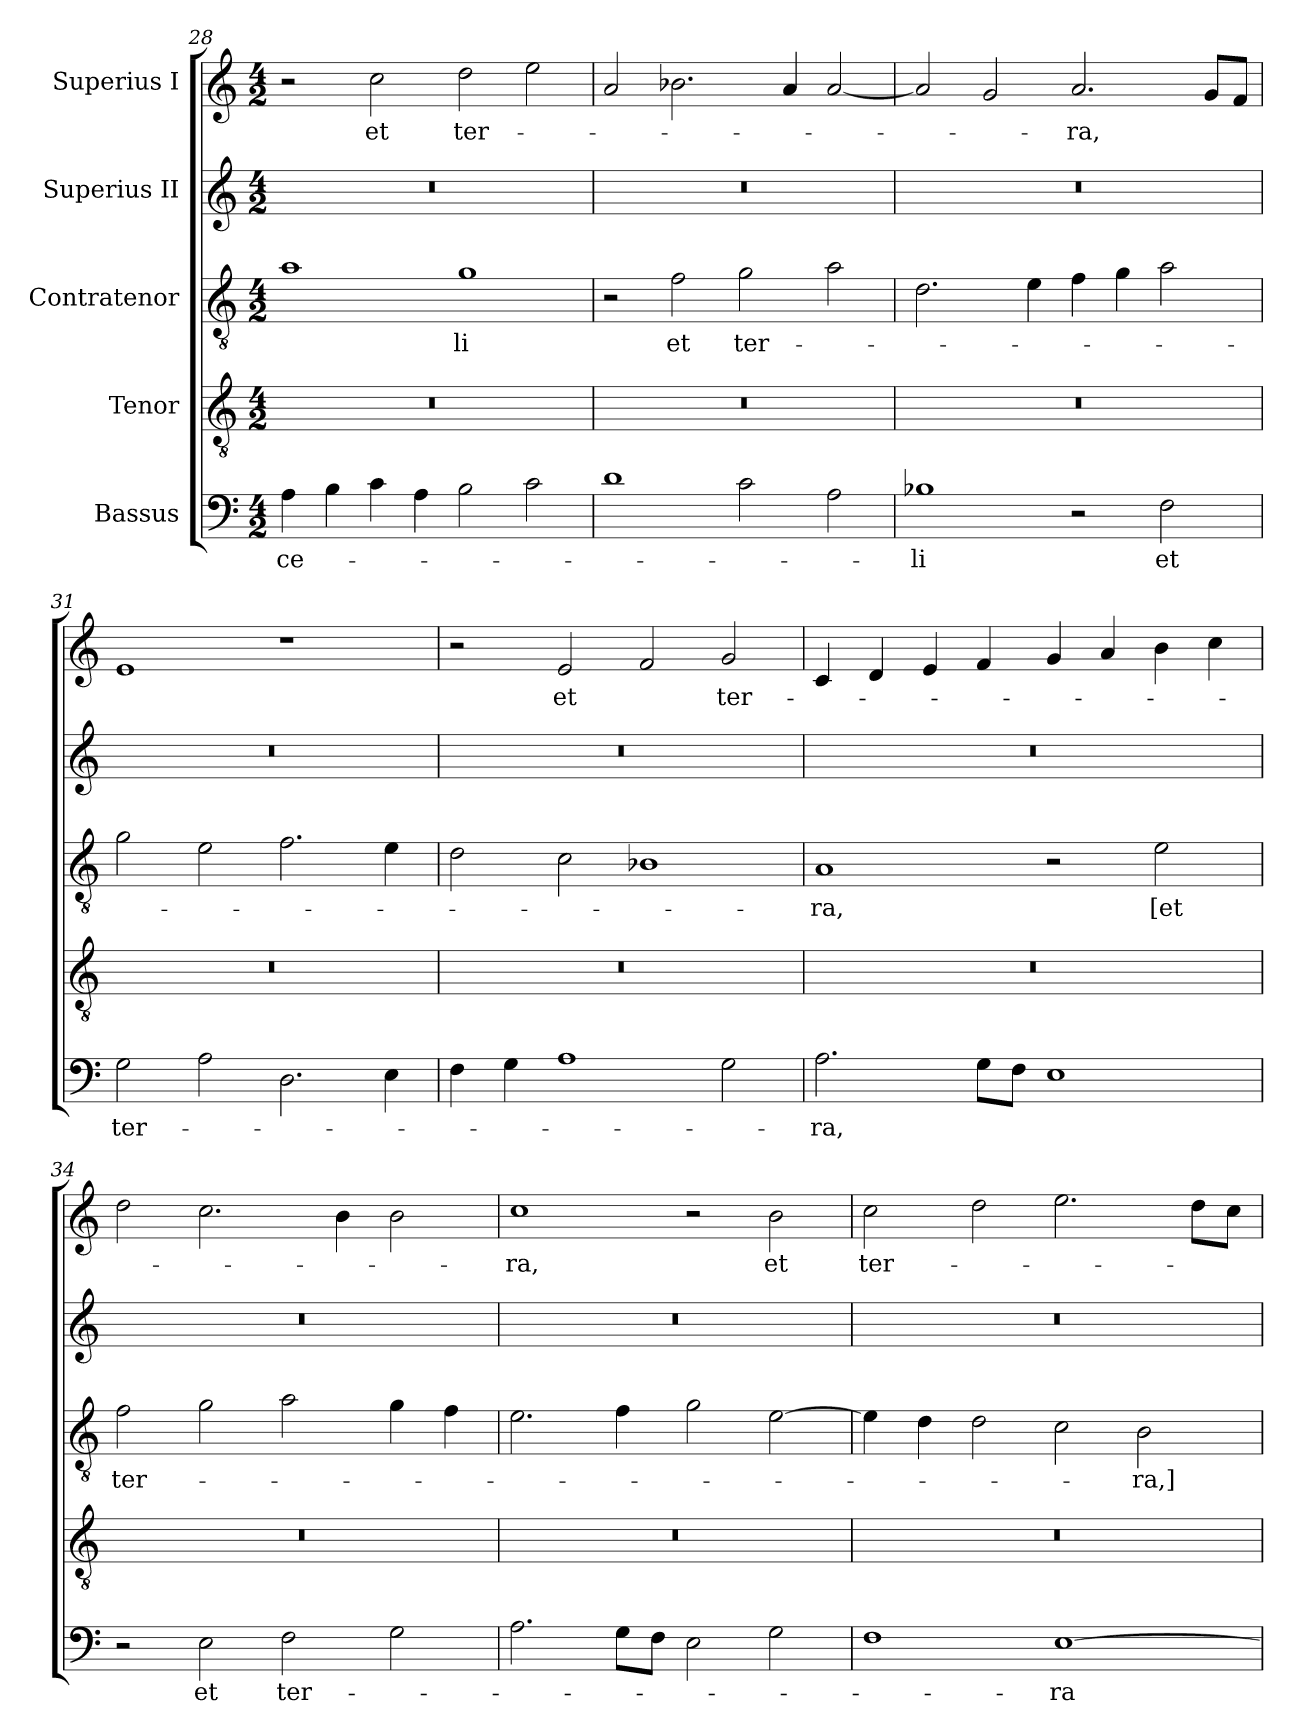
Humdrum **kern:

**kern	**text	**kern	**kern	**text	**kern	**kern	**text
*part5	*part5	*part4	*part3	*part3	*part2	*part1	*part1
*staff5	*staff5	*staff4	*staff3	*staff3	*staff2	*staff1	*staff1
*I"Bassus	*	*I"Tenor	*I"Contratenor	*	*I"Superius II	*I"Superius I	*
*clefF4	*	*clefGv2	*clefGv2	*	*clefG2	*clefG2	*
*k[]	*	*k[]	*k[]	*	*k[]	*k[]	*
*M4/2	*	*M4/2	*M4/2	*	*M4/2	*M4/2	*
=28	=28	=28	=28	=28	=28	=28	=28
4A\	ce-	0r	1a\	.	0r	2r	.
4B\	.	.	.	.	.	.	.
4c\	.	.	.	.	.	2cc\	et
4A\	.	.	.	.	.	.	.
2B\	.	.	1g\	-li	.	2dd\	ter-
2c\	.	.	.	.	.	2ee\	.
=29	=29	=29	=29	=29	=29	=29	=29
1d\	.	0r	2r	.	0r	2a/	.
.	.	.	2f\	et	.	2.b-X\	.
2c\	.	.	2g\	ter-	.	.	.
.	.	.	.	.	.	4a/	.
2A\	.	.	2a\	.	.	[2a/	.
=30	=30	=30	=30	=30	=30	=30	=30
1B-X\	-li	0r	2.d\	.	0r	2a/]	.
.	.	.	.	.	.	2g/	.
.	.	.	4e\	.	.	.	.
2r	.	.	4f\	.	.	2.a/	-ra,
.	.	.	4g\	.	.	.	.
2F\	et	.	2a\	.	.	.	.
.	.	.	.	.	.	8g/L	.
.	.	.	.	.	.	8f/J	.
=31	=31	=31	=31	=31	=31	=31	=31
2G\	ter-	0r	2g\	.	0r	1e/	.
2A\	.	.	2e\	.	.	.	.
2.D\	.	.	2.f\	.	.	1r	.
4E\	.	.	4e\	.	.	.	.
=32	=32	=32	=32	=32	=32	=32	=32
4F\	.	0r	2d\	.	0r	2r	.
4G\	.	.	.	.	.	.	.
1A\	.	.	2c\	.	.	2e/	et
.	.	.	1B-X\	.	.	2f/	.
2G\	.	.	.	.	.	2g/	ter-
=33	=33	=33	=33	=33	=33	=33	=33
2.A\	-ra,	0r	1A/	-ra,	0r	4c/	.
.	.	.	.	.	.	4d/	.
.	.	.	.	.	.	4e/	.
8G\L	.	.	.	.	.	4f/	.
8F\J	.	.	.	.	.	.	.
1E\	.	.	2r	.	.	4g/	.
.	.	.	.	.	.	4a/	.
.	.	.	2e\	[et	.	4b\	.
.	.	.	.	.	.	4cc\	.
=34	=34	=34	=34	=34	=34	=34	=34
2r	.	0r	2f\	ter-	0r	2dd\	.
2E\	et	.	2g\	.	.	2.cc\	.
2F\	ter-	.	2a\	.	.	.	.
.	.	.	.	.	.	4b\	.
2G\	.	.	4g\	.	.	2b\	.
.	.	.	4f\	.	.	.	.
=35	=35	=35	=35	=35	=35	=35	=35
2.A\	.	0r	2.e\	.	0r	1cc\	-ra,
8G\L	.	.	4f\	.	.	.	.
8F\J	.	.	.	.	.	.	.
2E\	.	.	2g\	.	.	2r	.
2G\	.	.	[2e\	.	.	2b\	et
=36	=36	=36	=36	=36	=36	=36	=36
1F\	.	0r	4e\]	.	0r	2cc\	ter-
.	.	.	4d\	.	.	.	.
.	.	.	2d\	.	.	2dd\	.
[1E\	-ra	.	2c\	.	.	2.ee\	.
.	.	.	2B\	-ra,]	.	.	.
.	.	.	.	.	.	8dd\L	.
.	.	.	.	.	.	8cc\J	.
=	=	=	=	=	=	=	=
*-	*-	*-	*-	*-	*-	*-	*-
